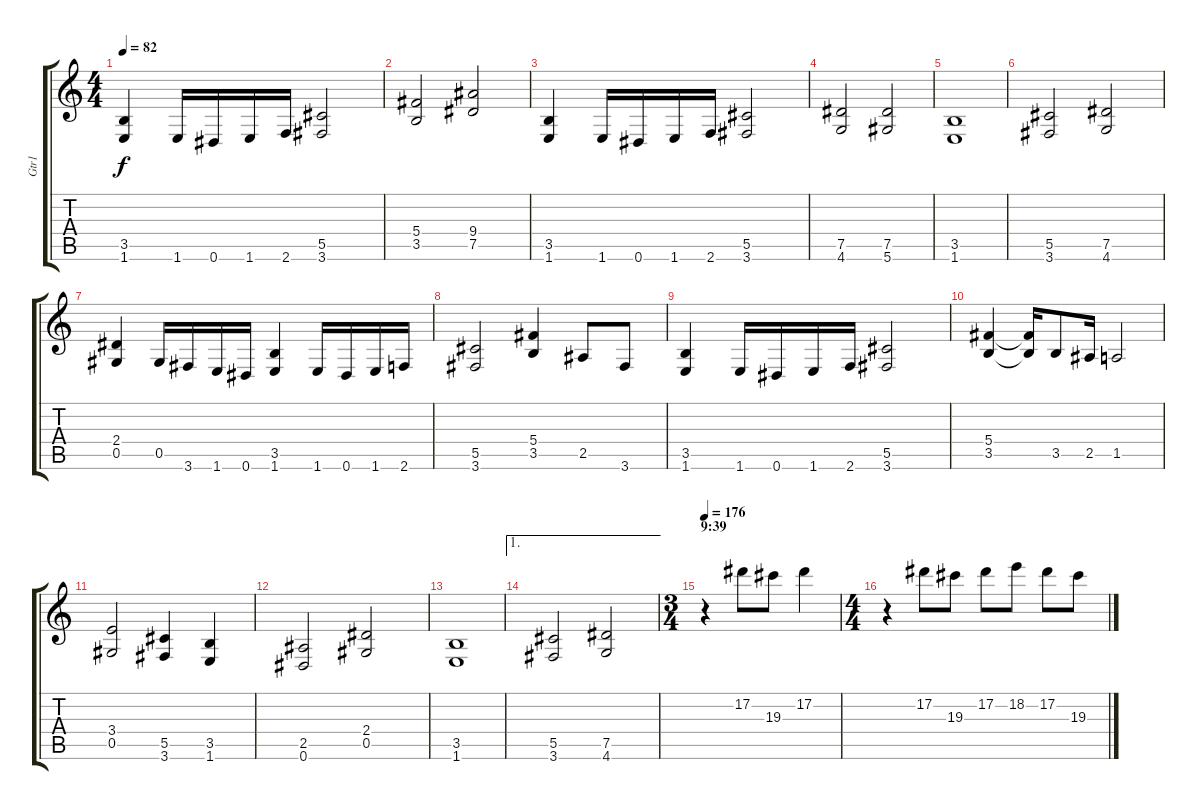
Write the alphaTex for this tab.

\track ("Gtr1" "Gtr1") {instrument overdrivenguitar}
\staff {score tabs}
\tuning (Eb4 Bb3 Gb3 Db3 Ab2 Eb2) {hide}
\ts (4 4)
\tempo 82
\clef g2
\ks c
(3.5 1.6).4{dy f} 1.6.16 0.6.16 1.6.16 2.6.16 (5.5 3.6).2 |
(5.4 3.5).2 (9.4 7.5).2 |
(3.5 1.6).4 1.6.16 0.6.16 1.6.16 2.6.16 (5.5 3.6).2 |
(7.5 4.6).2 (7.5 5.6).2 |
(3.5 1.6).1 |
(5.5 3.6).2 (7.5 4.6).2 |
(2.4 0.5).4 0.5.16 3.6.16 1.6.16 0.6.16 (3.5 1.6).4 1.6.16 0.6.16 1.6.16 2.6.16 |
(5.5 3.6).2 (5.4 3.5).4 2.5.8 3.6.8 |
(3.5 1.6).4 1.6.16 0.6.16 1.6.16 2.6.16 (5.5 3.6).2 |
(5.4 3.5).4 (5.4{t} 3.5{t}).16 3.5.8 2.5.16 1.5.2 |
(3.4 0.5).2 (5.5 3.6).4 (3.5 1.6).4 |
(2.5 0.6).2 (2.4 0.5).2 |
(3.5 1.6).1 |
\ae 1
(5.5 3.6).2 (7.5 4.6).2 |
\ts (3 4)
\section ("" "9:39")
\tempo 176
r.4{volume 16} 17.2.8 19.3.8 17.2.4 |
\ts (4 4)
r.4 17.2.8 19.3.8 17.2.8 18.2.8 17.2.8 19.3.8
